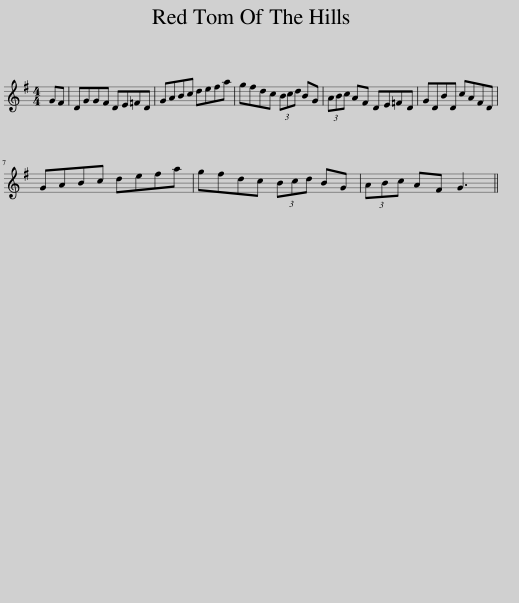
X:1
L:1/8
M:4/4
I:linebreak $
K:G
V:1 treble
V:1
 GF | DGGF DE=FD | GABc defa | gfdc (3Bcd BG | (3ABc AF DE=FD | %5
 GDBD cAFD |$ GABc defa | gfdc (3Bcd BG | (3ABc AF G3 || %9
